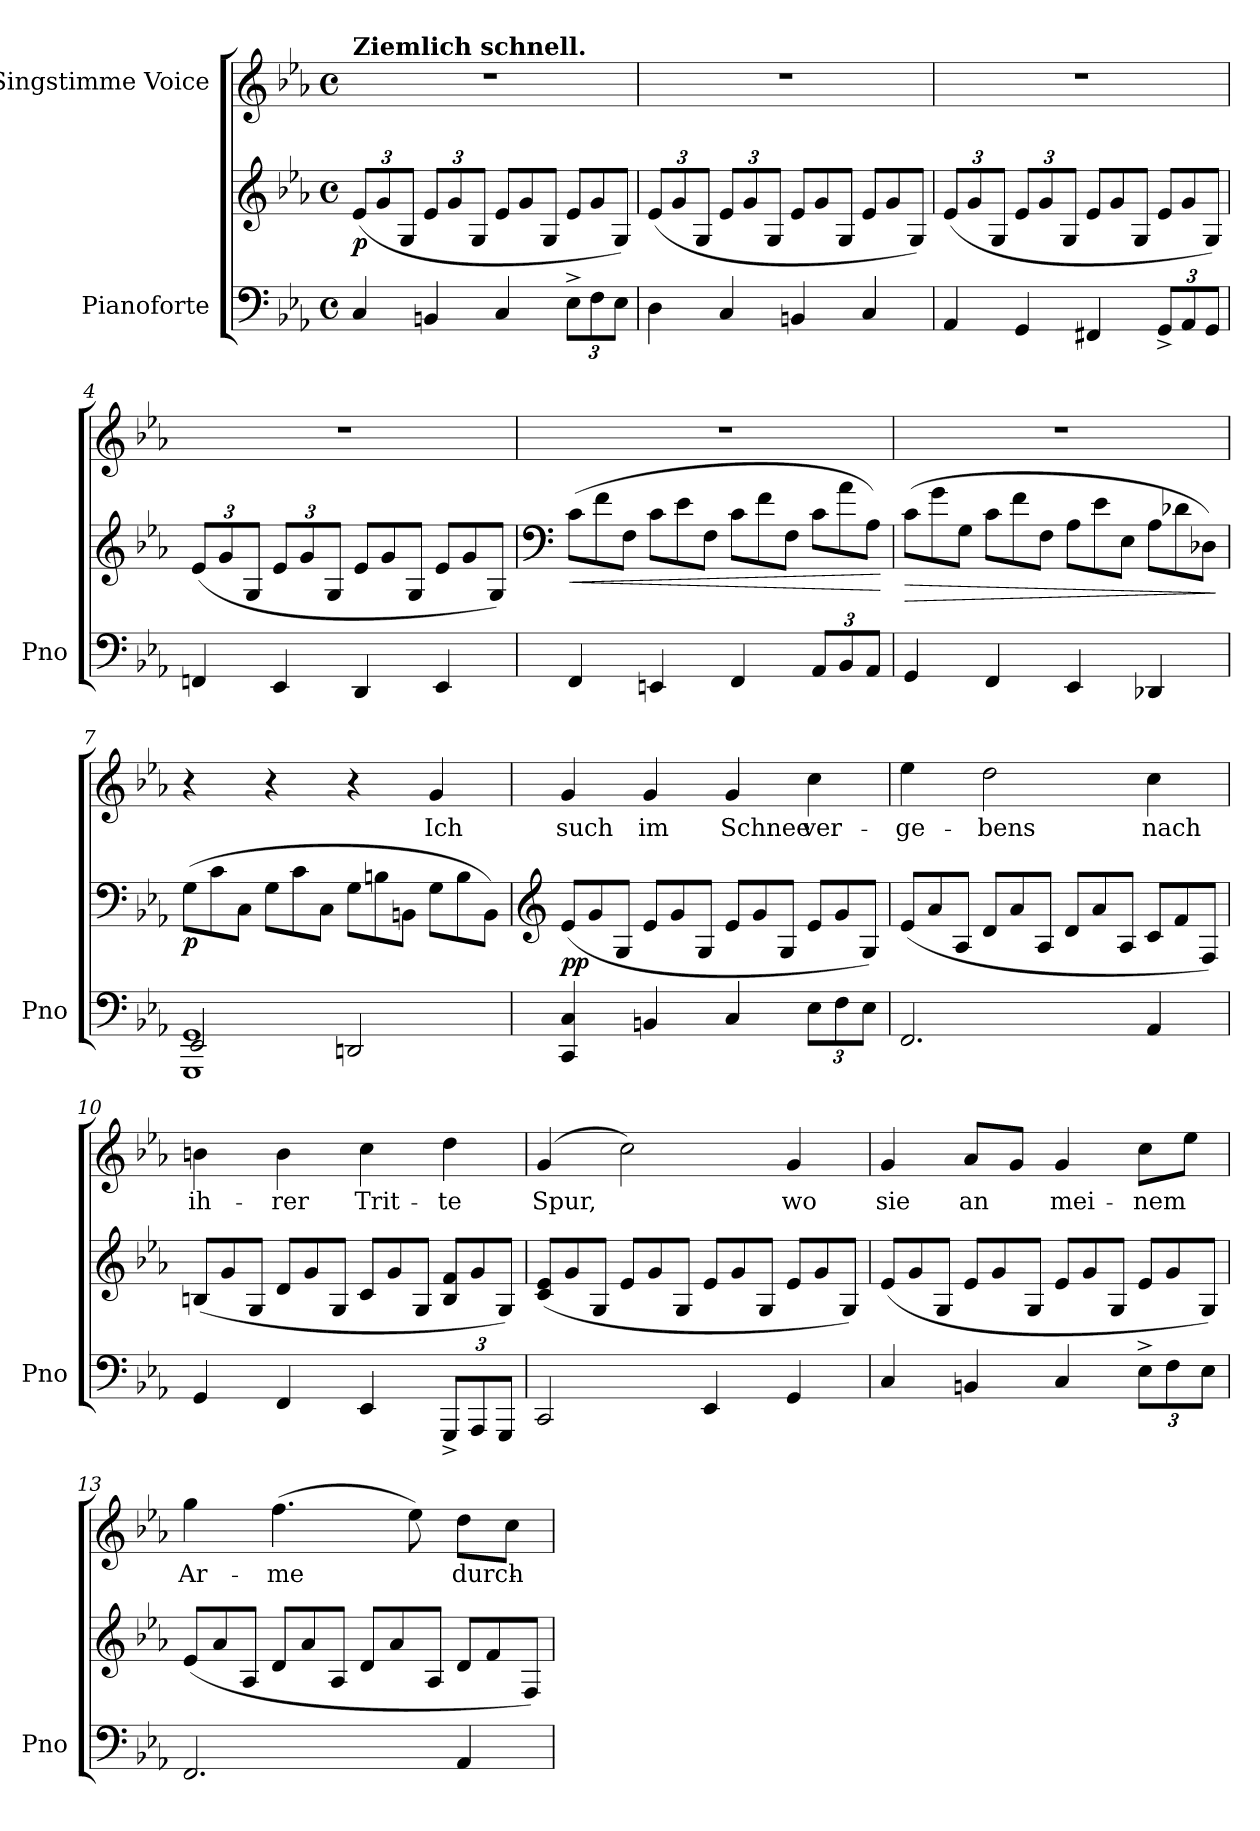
**kern	**kern	**dynam	**kern	**text
*part2	*part2	*part2	*part1	*part1
*staff3	*staff2	*staff2/3	*staff1	*staff1
*I"Pianoforte	*	*	*I"Singstimme Voice	*
*I'Pno	*	*	*	*
*clefF4	*clefG2	*	*clefG2	*
*k[b-e-a-]	*k[b-e-a-]	*	*k[b-e-a-]	*
*M4/4	*M4/4	*	*M4/4	*
*met(c)	*met(c)	*	*met(c)	*
*MM140	*MM140	*	*MM140	*
*	*Xbrackettup	*	*	*
=1	=1	=1	=1	=1
!	!	!	!LO:TX:a:B:t=Ziemlich schnell.	!
!	!	!LO:DY:b	!	!
4C/	(<12e-/L	p	1r	.
.	12g/	.	.	.
.	12G/J	.	.	.
4BBn/	12e-/L	.	.	.
.	12g/	.	.	.
.	12G/J	.	.	.
*	*Xtuplet	*	*	*
4C/	12e-/L	.	.	.
.	12g/	.	.	.
.	12G/J	.	.	.
*Xbrackettup	*	*	*	*
12E-^\L	12e-/L	.	.	.
12F\	12g/	.	.	.
12E-\J	12G/J)	.	.	.
=2	=2	=2	=2	=2
*	*tuplet	*	*	*
4D\	(<12e-/L	.	1r	.
.	12g/	.	.	.
.	12G/J	.	.	.
4C/	12e-/L	.	.	.
.	12g/	.	.	.
.	12G/J	.	.	.
*	*Xtuplet	*	*	*
4BBn/	12e-/L	.	.	.
.	12g/	.	.	.
.	12G/J	.	.	.
4C/	12e-/L	.	.	.
.	12g/	.	.	.
.	12G/J)	.	.	.
=3	=3	=3	=3	=3
*	*tuplet	*	*	*
4AA-/	(<12e-/L	.	1r	.
.	12g/	.	.	.
.	12G/J	.	.	.
4GG/	12e-/L	.	.	.
.	12g/	.	.	.
.	12G/J	.	.	.
*	*Xtuplet	*	*	*
4FF#X/	12e-/L	.	.	.
.	12g/	.	.	.
.	12G/J	.	.	.
12GG^/L	12e-/L	.	.	.
12AA-/	12g/	.	.	.
12GG/J	12G/J)	.	.	.
!!LO:LB:g=z
=4	=4	=4	=4	=4
*	*tuplet	*	*	*
4FFn/	(<12e-/L	.	1r	.
.	12g/	.	.	.
.	12G/J	.	.	.
4EE-/	12e-/L	.	.	.
.	12g/	.	.	.
.	12G/J	.	.	.
*	*Xtuplet	*	*	*
4DD/	12e-/L	.	.	.
.	12g/	.	.	.
.	12G/J	.	.	.
4EE-/	12e-/L	.	.	.
.	12g/	.	.	.
.	12G/J)	.	.	.
=5	=5	=5	=5	=5
*	*clefF4	*	*	*
!	!	!LO:HP:b	!	!
4FF/	(>12c\L	<	1r	.
.	12f\	.	.	.
.	12F\J	.	.	.
4EEn/	12c\L	.	.	.
.	12e-\	.	.	.
.	12F\J	.	.	.
4FF/	12c\L	.	.	.
.	12f\	.	.	.
.	12F\J	.	.	.
12AA-/L	12c\L	.	.	.
12BB-/	12a-\	.	.	.
12AA-/J	12A-\J)	.	.	.
.	.	[	.	.
=6	=6	=6	=6	=6
!	!	!LO:HP:b	!	!
4GG/	(>12c\L	>	1r	.
.	12g\	.	.	.
.	12G\J	.	.	.
4FF/	12c\L	.	.	.
.	12f\	.	.	.
.	12F\J	.	.	.
4EE-/	12A-\L	.	.	.
.	12e-\	.	.	.
.	12E-\J	.	.	.
4DD-X/	12A-\L	.	.	.
.	12d-X\	.	.	.
.	12D-X\J)	.	.	.
.	.	]	.	.
!!LO:LB:g=z
=7	=7	=7	=7	=7
*^	*	*	*	*
!	!	!	!LO:DY:b	!	!
1GGG 1GG	2EE-/	(>12G\L	p	4r	.
.	.	12c\	.	.	.
.	.	12C\J	.	.	.
.	.	12G\L	.	4r	.
.	.	12c\	.	.	.
.	.	12C\J	.	.	.
.	2DDn/	12G\L	.	4r	.
.	.	12Bn\	.	.	.
.	.	12BBn\J	.	.	.
!	!	!	!	!	!LO:LY:b
.	.	12G\L	.	4g/	Ich
.	.	12B\	.	.	.
.	.	12BB\J)	.	.	.
*v	*v	*	*	*	*
!!LO:LB:g=z
=8	=8	=8	=8	=8
*	*clefG2	*	*	*
!	!	!LO:DY:b	!	!LO:LY:b
4CC/ 4C/	(<12e-/L	pp	4g/	such
.	12g/	.	.	.
.	12G/J	.	.	.
!	!	!	!	!LO:LY:b
4BBn/	12e-/L	.	4g/	im
.	12g/	.	.	.
.	12G/J	.	.	.
!	!	!	!	!LO:LY:b
4C/	12e-/L	.	4g/	Schnee
.	12g/	.	.	.
.	12G/J	.	.	.
!	!	!	!	!LO:LY:b
12E-\L	12e-/L	.	4cc\	ver-
12F\	12g/	.	.	.
12E-\J	12G/J)	.	.	.
=9	=9	=9	=9	=9
!	!	!	!	!LO:LY:b
2.FF/	(<12e-/L	.	4ee-\	-ge-
.	12a-/	.	.	.
.	12A-/J	.	.	.
!	!	!	!	!LO:LY:b
.	12d/L	.	2dd\	-bens
.	12a-/	.	.	.
.	12A-/J	.	.	.
.	12d/L	.	.	.
.	12a-/	.	.	.
.	12A-/J	.	.	.
!	!	!	!	!LO:LY:b
4AA-/	12c/L	.	4cc\	nach
.	12f/	.	.	.
.	12F/J)	.	.	.
=10	=10	=10	=10	=10
!	!	!	!	!LO:LY:b
4GG/	(<12Bn/L	.	4bn\	ih-
.	12g/	.	.	.
.	12G/J	.	.	.
!	!	!	!	!LO:LY:b
4FF/	12d/L	.	4b\	-rer
.	12g/	.	.	.
.	12G/J	.	.	.
!	!	!	!	!LO:LY:b
4EE-/	12c/L	.	4cc\	Trit-
.	12g/	.	.	.
.	12G/J	.	.	.
!	!	!	!	!LO:LY:b
12GGG^/L	12B/ 12f/L	.	4dd\	-te
12AAA-/	12g/	.	.	.
12GGG/J	12G/J)	.	.	.
=11	=11	=11	=11	=11
!	!	!	!	!LO:LY:b
2CC/	(<12c/ 12e-/L	.	(>4g/	Spur,
.	12g/	.	.	.
.	12G/J	.	.	.
.	12e-/L	.	2cc\)	.
.	12g/	.	.	.
.	12G/J	.	.	.
4EE-/	12e-/L	.	.	.
.	12g/	.	.	.
.	12G/J	.	.	.
!	!	!	!	!LO:LY:b
4GG/	12e-/L	.	4g/	wo
.	12g/	.	.	.
.	12G/J)	.	.	.
!!LO:PB:g=z
=12	=12	=12	=12	=12
!	!	!	!	!LO:LY:b
4C/	(<12e-/L	.	4g/	sie
.	12g/	.	.	.
.	12G/J	.	.	.
!	!	!	!	!LO:LY:b
4BBn/	12e-/L	.	8a-/L	an
.	12g/	.	.	.
.	.	.	8g/J	.
.	12G/J	.	.	.
!	!	!	!	!LO:LY:b
4C/	12e-/L	.	4g/	mei-
.	12g/	.	.	.
.	12G/J	.	.	.
!	!	!	!	!LO:LY:b
12E-^\L	12e-/L	.	8cc\L	-nem
12F\	12g/	.	.	.
.	.	.	8ee-\J	.
12E-\J	12G/J)	.	.	.
=13	=13	=13	=13	=13
!	!	!	!	!LO:LY:b
2.FF/	(<12e-/L	.	4gg\	Ar-
.	12a-/	.	.	.
.	12A-/J	.	.	.
!	!	!	!	!LO:LY:b
.	12d/L	.	(>4.ff\	-me
.	12a-/	.	.	.
.	12A-/J	.	.	.
.	12d/L	.	.	.
.	12a-/	.	.	.
.	.	.	8ee-\)	.
.	12A-/J	.	.	.
!	!	!	!	!LO:LY:b
4AA-/	12d/L	.	8dd\L	durch-
.	12f/	.	.	.
.	.	.	8cc\J	.
.	12F/J)	.	.	.
=	=	=	=	=
*-	*-	*-	*-	*-
